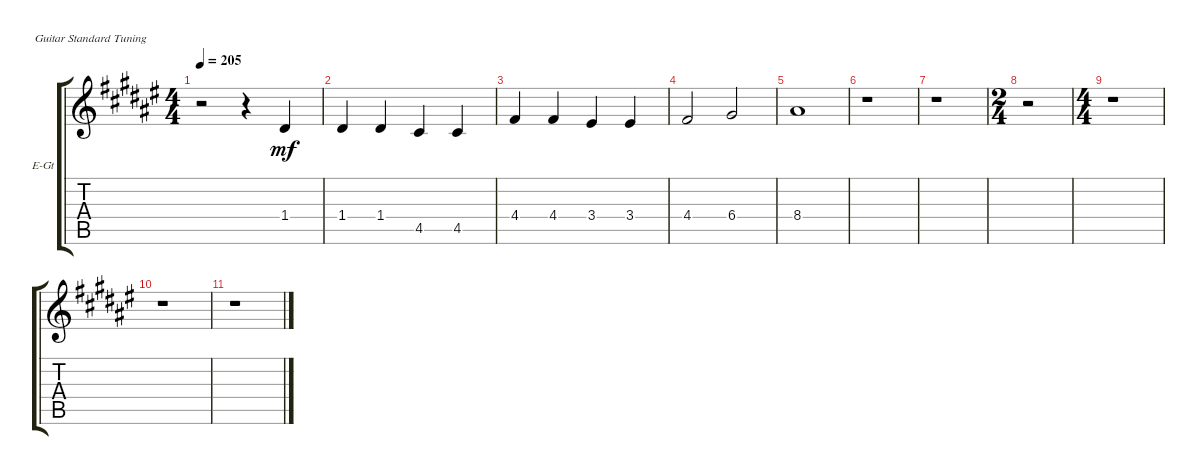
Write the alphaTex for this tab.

\defaultSystemsLayout 4
\bracketExtendMode groupsimilarinstruments
\firstSystemTrackNameOrientation horizontal
\otherSystemsTrackNameOrientation horizontal
\track ("Art's Voice" "E-Gt") {instrument electricguitarclean}
\staff {score tabs}
\tuning (E4 B3 G3 D3 A2 E2)
\ts (4 4)
\tempo 205
\clef g2
\scale
0.333333
\ks f#
r.2{dy mf} r.4 1.4.4 |
\scale
0.333333 1.4.4 1.4.4 4.5.4 4.5.4 |
\scale
0.333333 4.4.4 4.4.4 3.4.4 3.4.4 |
\scale
0.333333 4.4.2 6.4.2 |
\scale
0.333333 8.4.1 |
\scale
0.333333 r.1 |
\scale
0.333333 r.1 |
\ts (2 4)
\scale
0.419525 r.2 |
\ts (4 4)
\scale
0.419525 r.1 |
\scale
0.16095 r.1 |
r.1
